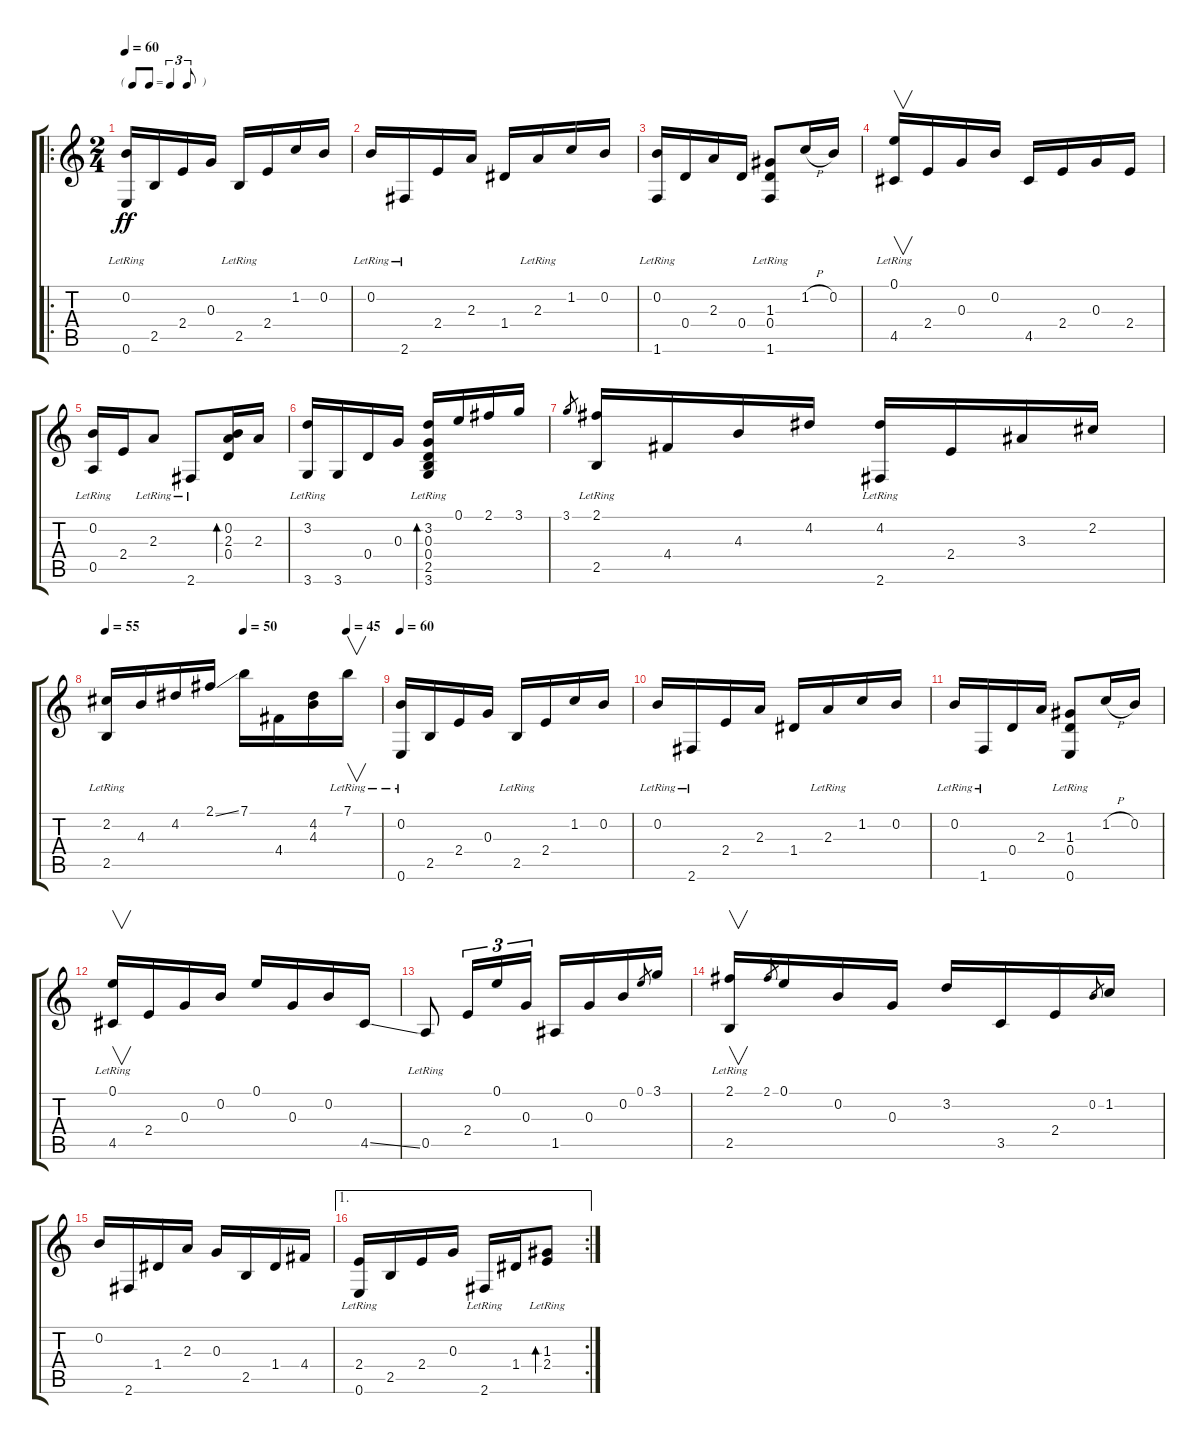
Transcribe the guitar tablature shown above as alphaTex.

\track "" {instrument acousticguitarnylon}
\staff {score tabs}
\tuning (E4 B3 G3 D3 A2 E2) {hide}
\ro
\ts (2 4)
\tf triplet8th
\tempo 60
\clef g2
\ks c
(0.2 0.6{lr}).16{dy ff instrument acousticguitarnylon} 2.5.16 2.4.16 0.3.16 2.5{lr}.16 2.4.16 1.2.16 0.2.16 |
0.2{lr}.16 2.6{lr}.16 2.4.16 2.3.16 1.4.16 2.3{lr}.16 1.2.16 0.2.16 |
(0.2{lr} 1.6).16 0.4.16 2.3.16 0.4.16 (1.3{lr} 0.4{lr} 1.6{lr}).8 1.2{h}.16 0.2.16 |
(0.1{lr} 4.5{lr}).16{v} 2.4.16 0.3.16 0.2.16 4.5.16 2.4.16 0.3.16 2.4.16 |
(0.2 0.5{lr}).16 2.4.16 2.3{lr}.8 2.6{lr}.8 (0.2 2.3 0.4).16{bd 120} 2.3.16 |
(3.2 3.6{lr}).16 3.6.16 0.4.16 0.3.16 (3.2{lr} 0.3{lr} 0.4 2.5{lr} 3.6{lr}).16{bd 120} 0.1.16 2.1.16 3.1.16 |
3.1.8{gr} (2.1 2.5{lr}).16 4.4.16 4.3.16 4.2.16 (4.2 2.6{lr}).16 2.4.16 3.3.16 2.2.16 |
\tempo 55
\tempo (50 0.5)
\tempo (45 0.875)
(2.2 2.5{lr}).16 4.3.16 4.2.16 2.1{ss}.16 7.1.16 4.4.16 (4.2 4.3).16 7.1{lr}.16{v} |
\tempo 60
(0.2 0.6{lr}).16 2.5.16 2.4.16 0.3.16 2.5{lr}.16 2.4.16 1.2.16 0.2.16 |
0.2{lr}.16 2.6{lr}.16 2.4.16 2.3.16 1.4.16 2.3{lr}.16 1.2.16 0.2.16 |
0.2{lr}.16 1.6{lr}.16 0.4.16 2.3.16 (1.3{lr} 0.4{lr} 0.6{lr}).8 1.2{h}.16 0.2.16 |
(0.1{lr} 4.5{lr}).16{v} 2.4.16 0.3.16 0.2.16 0.1.16 0.3.16 0.2.16 4.5{ss}.16 |
0.5{lr}.8 2.4.16{tu (3 2)} 0.1.16{tu (3 2)} 0.3.16{tu (3 2)} 1.5.16 0.3.16 0.2.16 0.1.8{gr} 3.1.16 |
(2.1{lr} 2.5{lr}).16{v} 2.1.8{gr} 0.1.16 0.2.16 0.3.16 3.2.16 3.5.16 2.4.16 0.2.8{gr} 1.2.16 |
0.2.16 2.6.16 1.4.16 2.3.16 0.3.16 2.5.16 1.4.16 4.4.16 |
\ae 1
\rc 2
(2.4 0.6{lr}).16 2.5.16 2.4.16 0.3.16 2.6{lr}.16 1.4.16 (1.3{lr} 2.4{lr}).8{bd 120}
